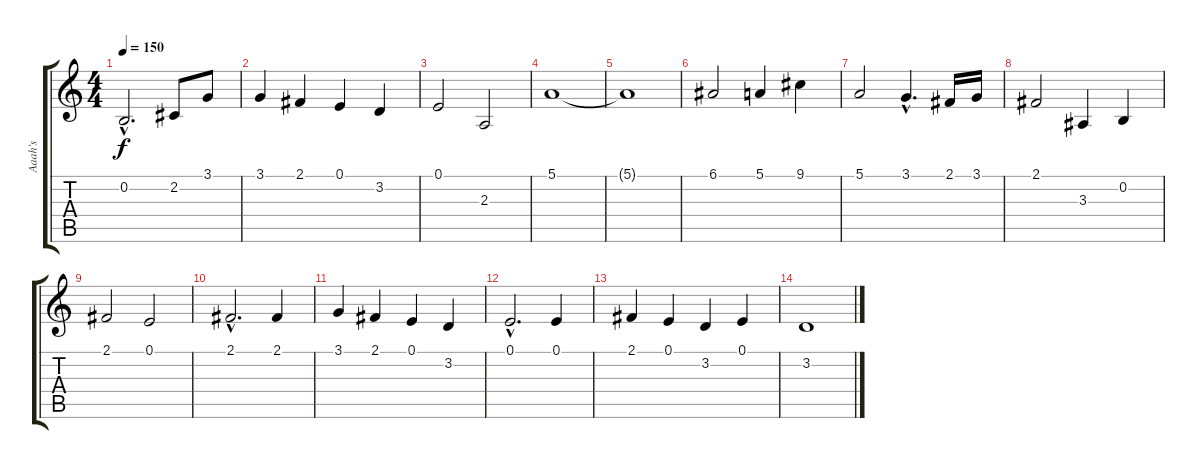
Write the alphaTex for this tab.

\track ("Aaah's" "Aaah's") {instrument choiraahs}
\staff {score tabs}
\tuning (E4 B3 G3 D3 A2 E2) {hide}
\ts (4 4)
\tempo 150
\clef g2
\ks c
0.2{hac}.2{d dy f} 2.2.8 3.1.8 |
3.1.4 2.1.4 0.1.4 3.2.4 |
0.1.2 2.3.2 |
5.1.1 |
5.1{t}.1 |
6.1.2 5.1.4 9.1.4 |
5.1.2 3.1{hac}.4{d} 2.1.16 3.1.16 |
2.1.2 3.3.4 0.2.4 |
2.1.2 0.1.2 |
2.1{hac}.2{d} 2.1.4 |
3.1.4 2.1.4 0.1.4 3.2.4 |
0.1{hac}.2{d} 0.1.4 |
2.1.4 0.1.4 3.2.4 0.1.4 |
3.2.1
